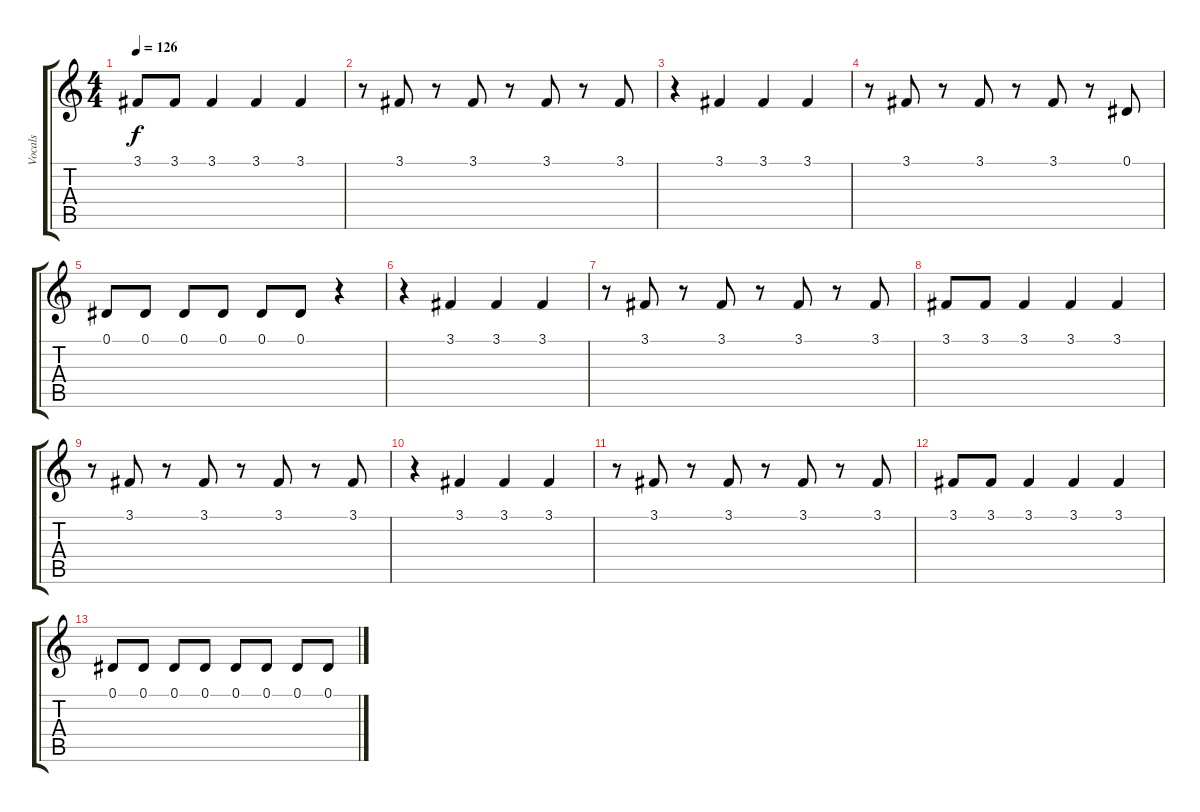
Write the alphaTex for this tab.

\track ("Vocals" "Vocals") {instrument lead2sawtooth}
\staff {score tabs}
\tuning (Eb4 Bb3 Gb3 Db3 Ab2 Eb2) {hide}
\ts (4 4)
\tempo 126
\clef g2
\ks c
3.1.8{dy f} 3.1.8 3.1.4 3.1.4 3.1.4 |
r.8 3.1.8 r.8 3.1.8 r.8 3.1.8 r.8 3.1.8 |
r.4 3.1.4 3.1.4 3.1.4 |
r.8 3.1.8 r.8 3.1.8 r.8 3.1.8 r.8 0.1.8 |
0.1.8 0.1.8 0.1.8 0.1.8 0.1.8 0.1.8 r.4 |
r.4 3.1.4 3.1.4 3.1.4 |
r.8 3.1.8 r.8 3.1.8 r.8 3.1.8 r.8 3.1.8 |
3.1.8 3.1.8 3.1.4 3.1.4 3.1.4 |
r.8 3.1.8 r.8 3.1.8 r.8 3.1.8 r.8 3.1.8 |
r.4 3.1.4 3.1.4 3.1.4 |
r.8 3.1.8 r.8 3.1.8 r.8 3.1.8 r.8 3.1.8 |
3.1.8 3.1.8 3.1.4 3.1.4 3.1.4 |
0.1.8 0.1.8 0.1.8 0.1.8 0.1.8 0.1.8 0.1.8 0.1.8
